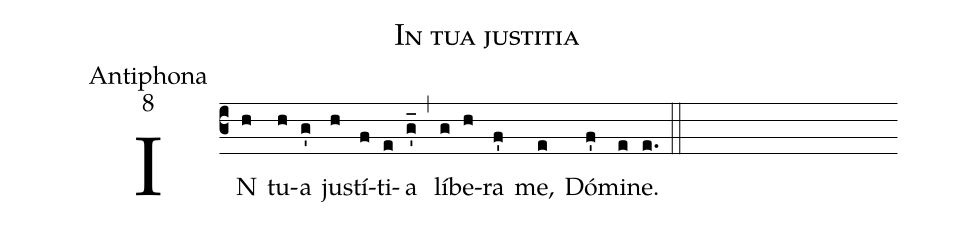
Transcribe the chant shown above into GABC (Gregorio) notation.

name:In tua justitia;
office-part:Antiphona;
mode:8;
%%
(c3) IN(h) tu(h)a(g') ju(h)stí(f)ti(e)a(g'_) (,) lí(g)be(h)ra(f') me,(e) Dó(f')mi(e)ne.(e.) (::)
